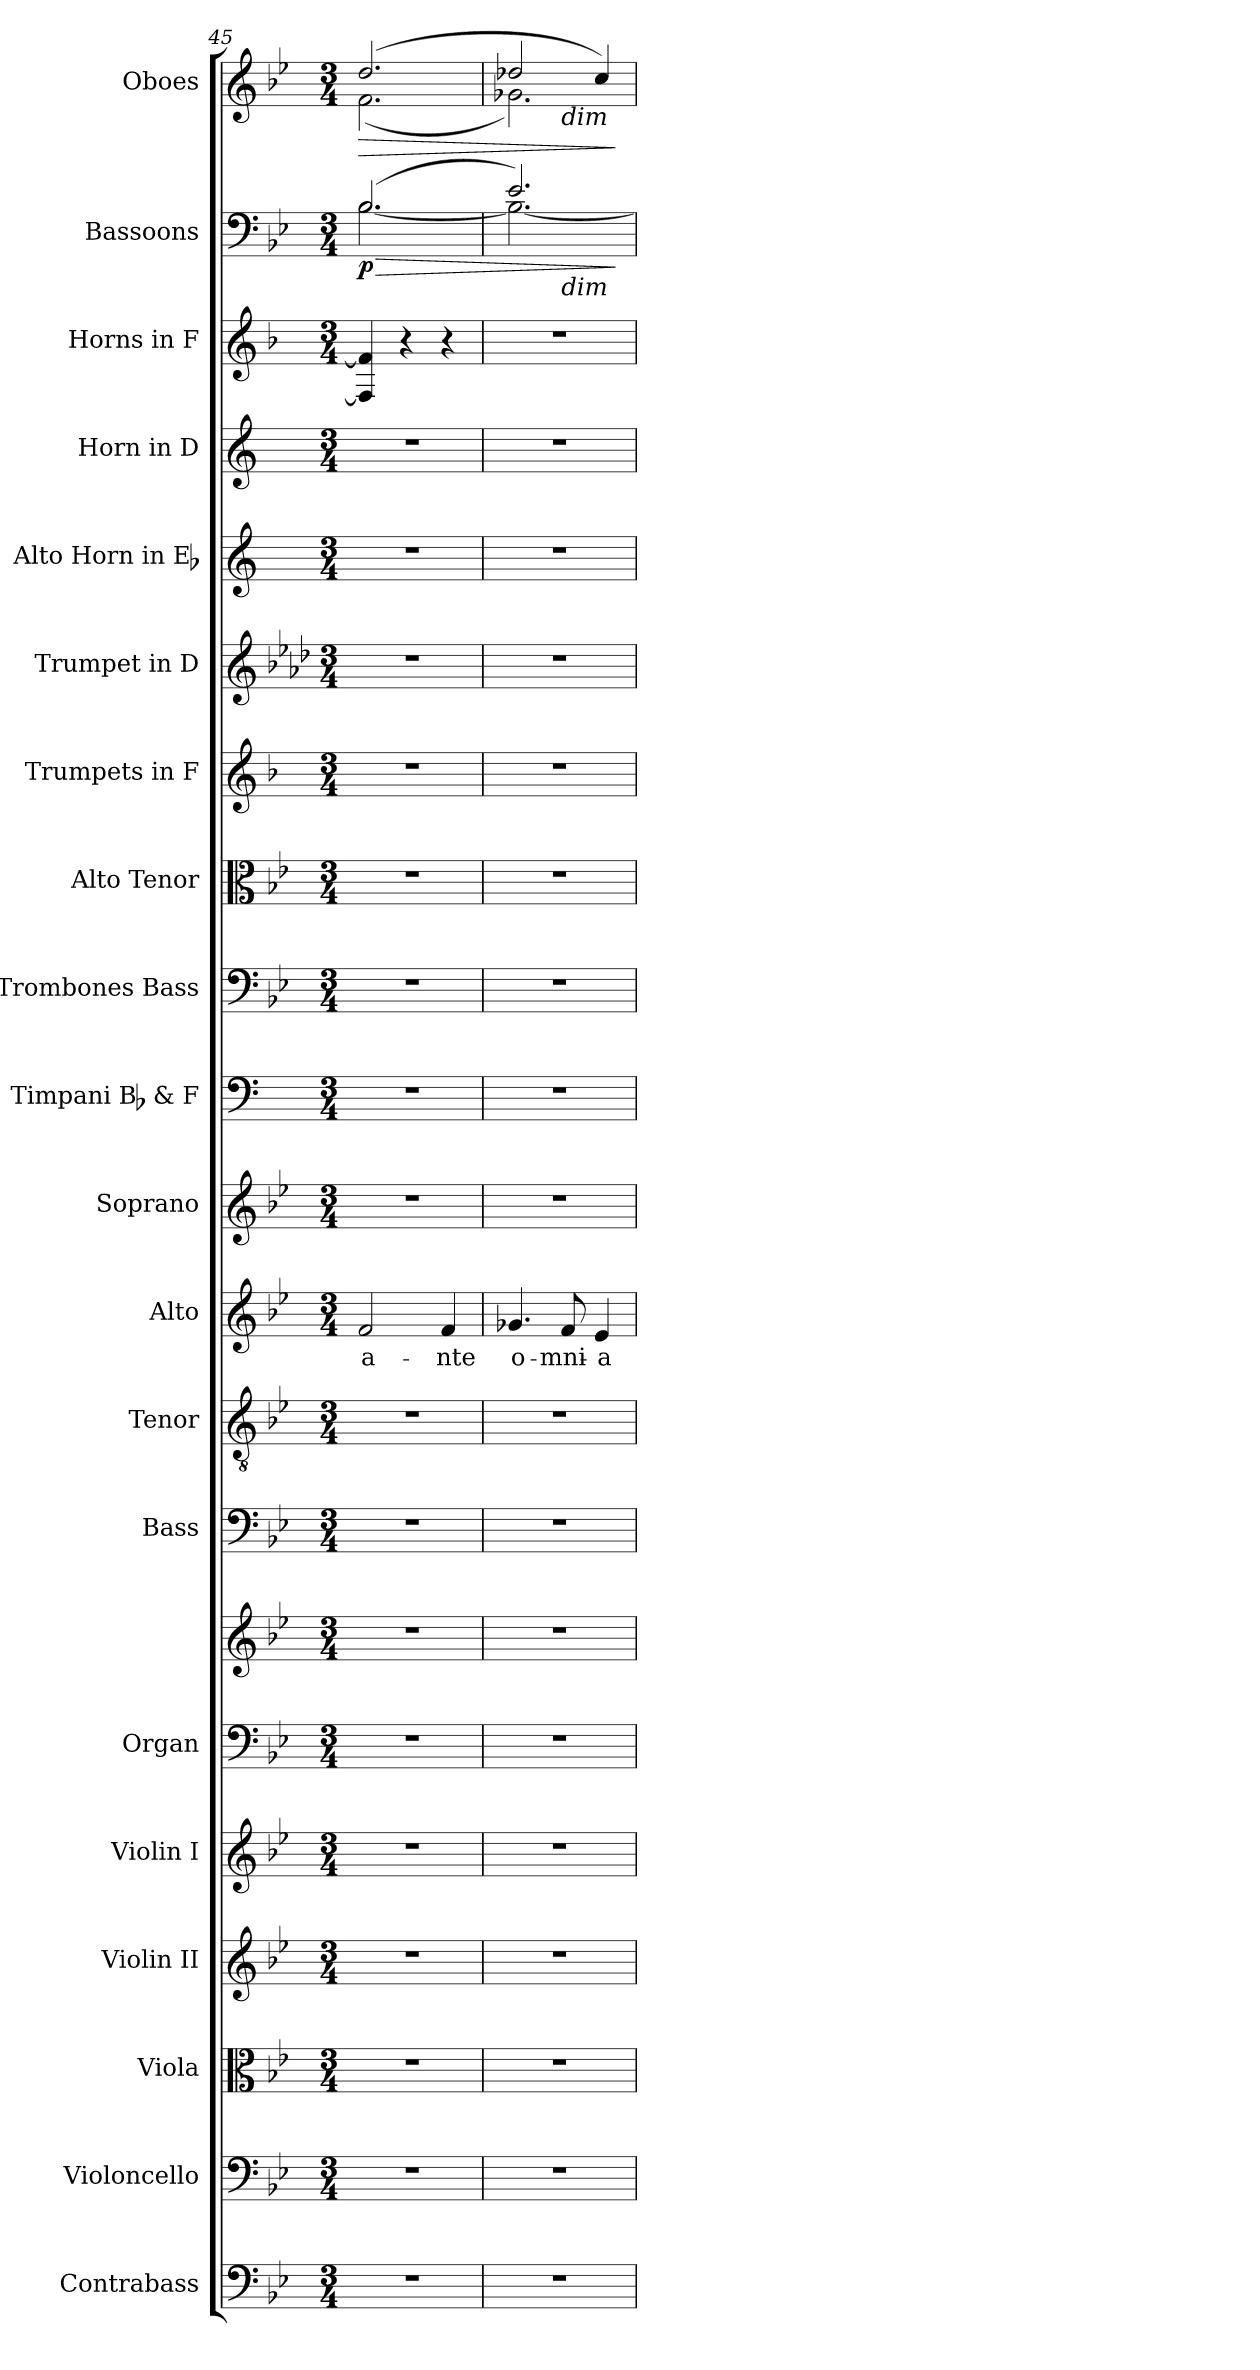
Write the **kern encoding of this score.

**kern	**kern	**kern	**kern	**kern	**kern	**kern	**kern	**kern	**kern	**text	**kern	**kern	**kern	**kern	**kern	**kern	**kern	**kern	**kern	**kern	**dynam	**kern	**dynam
*part20	*part19	*part18	*part17	*part16	*part15	*part15	*part14	*part13	*part12	*part12	*part11	*part10	*part9	*part8	*part7	*part6	*part5	*part4	*part3	*part2	*part2	*part1	*part1
*staff21	*staff20	*staff19	*staff18	*staff17	*staff16	*staff15	*staff14	*staff13	*staff12	*staff12	*staff11	*staff10	*staff9	*staff8	*staff7	*staff6	*staff5	*staff4	*staff3	*staff2	*staff2	*staff1	*staff1
*I"Contrabass	*I"Violoncello	*I"Viola	*I"Violin II	*I"Violin I	*I"Organ	*	*I"Bass	*I"Tenor	*I"Alto	*	*I"Soprano	*I"Timpani Bb & F	*I"Trombones  Bass	*I"Alto Tenor	*I"Trumpets in F	*I"Trumpet in D	*I"Alto Horn in Eb	*I"Horn in D	*I"Horns in F	*I"Bassoons	*	*I"Oboes	*
*I'Cb.	*I'Vc.	*I'Vla.	*I'Vln. II	*I'Vln. I	*I'Org.	*	*I'B.	*I'T.	*I'A.	*	*I'S.	*I'Timp.	*	*	*	*	*	*	*I'Hn.	*I'Bsn.	*	*I'Ob.	*
*clefF4	*clefF4	*clefC3	*clefG2	*clefG2	*clefF4	*clefG2	*clefF4	*clefGv2	*clefG2	*	*clefG2	*clefF4	*clefF4	*clefC3	*clefG2	*clefG2	*clefG2	*clefG2	*clefG2	*clefF4	*	*clefG2	*
*ITrd7c12	*	*	*	*	*	*	*	*ITrd7c12	*	*	*	*	*	*	*ITrd4c7	*ITrd-1c-2	*ITrd5c8	*ITrd6c10	*ITrd4c7	*	*	*	*
*k[b-e-]	*k[b-e-]	*k[b-e-]	*k[b-e-]	*k[b-e-]	*k[b-e-]	*k[b-e-]	*k[b-e-]	*k[b-e-]	*k[b-e-]	*	*k[b-e-]	*k[]	*k[b-e-]	*k[b-e-]	*k[b-e-]	*k[b-e-]	*k[f#c#g#d#]	*k[f#c#]	*k[b-e-]	*k[b-e-]	*	*k[b-e-]	*
*B-:	*B-:	*B-:	*B-:	*B-:	*B-:	*B-:	*B-:	*B-:	*B-:	*	*B-:	*C:	*B-:	*B-:	*B-:	*B-:	*E:	*D:	*B-:	*B-:	*	*B-:	*
*M3/4	*M3/4	*M3/4	*M3/4	*M3/4	*M3/4	*M3/4	*M3/4	*M3/4	*M3/4	*	*M3/4	*M3/4	*M3/4	*M3/4	*M3/4	*M3/4	*M3/4	*M3/4	*M3/4	*M3/4	*	*M3/4	*
=45	=45	=45	=45	=45	=45	=45	=45	=45	=45	=45	=45	=45	=45	=45	=45	=45	=45	=45	=45	=45	=45	=45	=45
!LO:N:vis=1	!LO:N:vis=1	!LO:N:vis=1	!LO:N:vis=1	!LO:N:vis=1	!LO:N:vis=1	!LO:N:vis=1	!LO:N:vis=1	!LO:N:vis=1	!	!	!	!	!	!	!	!	!	!	!	!	!	!	!
!	!	!	!	!	!	!	!	!	!	!LO:LY:b:color=#000000	!LO:N:vis=1	!LO:N:vis=1	!LO:N:vis=1	!LO:N:vis=1	!LO:N:vis=1	!LO:N:vis=1	!LO:N:vis=1	!LO:N:vis=1	!	!	!LO:HP:b	!	!LO:HP:b
*	*	*	*	*	*	*	*	*	*	*	*	*	*	*	*	*	*	*	*	*^	*	*^	*
2.r	2.r	2.r	2.r	2.r	2.r	2.r	2.r	2.r	2fi/	a-	2.r	2.r	2.r	2.r	2.r	2.r	2.r	2.r	4BB-i/] 4B-i]	(2.B-i/	[2.B-i\	> p	(2.ddi/	(2.fi\	>
.	.	.	.	.	.	.	.	.	.	.	.	.	.	.	.	.	.	.	4r	.	.	.	.	.	.
!	!	!	!	!	!	!	!	!	!	!LO:LY:b:color=#000000	!	!	!	!	!	!	!	!	!	!	!	!	!	!	!
.	.	.	.	.	.	.	.	.	4fi/	-nte	.	.	.	.	.	.	.	.	4r	.	.	.	.	.	.
*	*	*	*	*	*	*	*	*	*	*	*	*	*	*	*	*	*	*	*	*v	*v	*	*	*	*
*	*	*	*	*	*	*	*	*	*	*	*	*	*	*	*	*	*	*	*	*	*	*v	*v	*
=46	=46	=46	=46	=46	=46	=46	=46	=46	=46	=46	=46	=46	=46	=46	=46	=46	=46	=46	=46	=46	=46	=46	=46
!LO:N:vis=1	!LO:N:vis=1	!LO:N:vis=1	!LO:N:vis=1	!LO:N:vis=1	!LO:N:vis=1	!LO:N:vis=1	!LO:N:vis=1	!LO:N:vis=1	!	!	!	!	!	!	!	!	!	!	!	!	!	!	!
!	!	!	!	!	!	!	!	!	!	!LO:LY:b:color=#000000	!LO:N:vis=1	!LO:N:vis=1	!LO:N:vis=1	!LO:N:vis=1	!LO:N:vis=1	!LO:N:vis=1	!LO:N:vis=1	!LO:N:vis=1	!LO:N:vis=1	!	!	!	!
*	*	*	*	*	*	*	*	*	*	*	*	*	*	*	*	*	*	*	*	*^	*	*^	*
*	*	*	*	*	*	*	*	*	*	*	*	*	*	*	*	*	*	*	*	*	*^	*	*	*^	*
2.r	2.r	2.r	2.r	2.r	2.r	2.r	2.r	2.r	4.g-Xi/	o-	2.r	2.r	2.r	2.r	2.r	2.r	2.r	2.r	2.r	2.e-i/)	2.B-i\_	4.ryy	.	2dd-Xi/	2.g-Xi\)	4.ryy	.
!	!	!	!	!	!	!	!	!	!	!	!	!	!	!	!	!	!	!	!	!	!	!	!	!	!	!LO:TX:b:i:t=dim	!
!	!	!	!	!	!	!	!	!	!	!	!	!	!	!	!	!	!	!	!	!	!	!LO:TX:b:i:t=dim	!	!	!	!	!
!	!	!	!	!	!	!	!	!	!	!LO:LY:b:color=#000000	!	!	!	!	!	!	!	!	!	!	!	!	!	!	!	!	!
.	.	.	.	.	.	.	.	.	8fi/	-mni-	.	.	.	.	.	.	.	.	.	.	.	4.ryy	.	.	.	4.ryy	.
!	!	!	!	!	!	!	!	!	!	!LO:LY:b:color=#000000	!	!	!	!	!	!	!	!	!	!	!	!	!	!	!	!	!
.	.	.	.	.	.	.	.	.	4e-i/	-a	.	.	.	.	.	.	.	.	.	.	.	.	.	4cci/)	.	.	.
.	.	.	.	.	.	.	.	.	.	.	.	.	.	.	.	.	.	.	.	.	.	.	]	.	.	.	]
*	*	*	*	*	*	*	*	*	*	*	*	*	*	*	*	*	*	*	*	*v	*v	*v	*	*	*	*	*
*	*	*	*	*	*	*	*	*	*	*	*	*	*	*	*	*	*	*	*	*	*	*v	*v	*v	*
=	=	=	=	=	=	=	=	=	=	=	=	=	=	=	=	=	=	=	=	=	=	=	=
*-	*-	*-	*-	*-	*-	*-	*-	*-	*-	*-	*-	*-	*-	*-	*-	*-	*-	*-	*-	*-	*-	*-	*-
